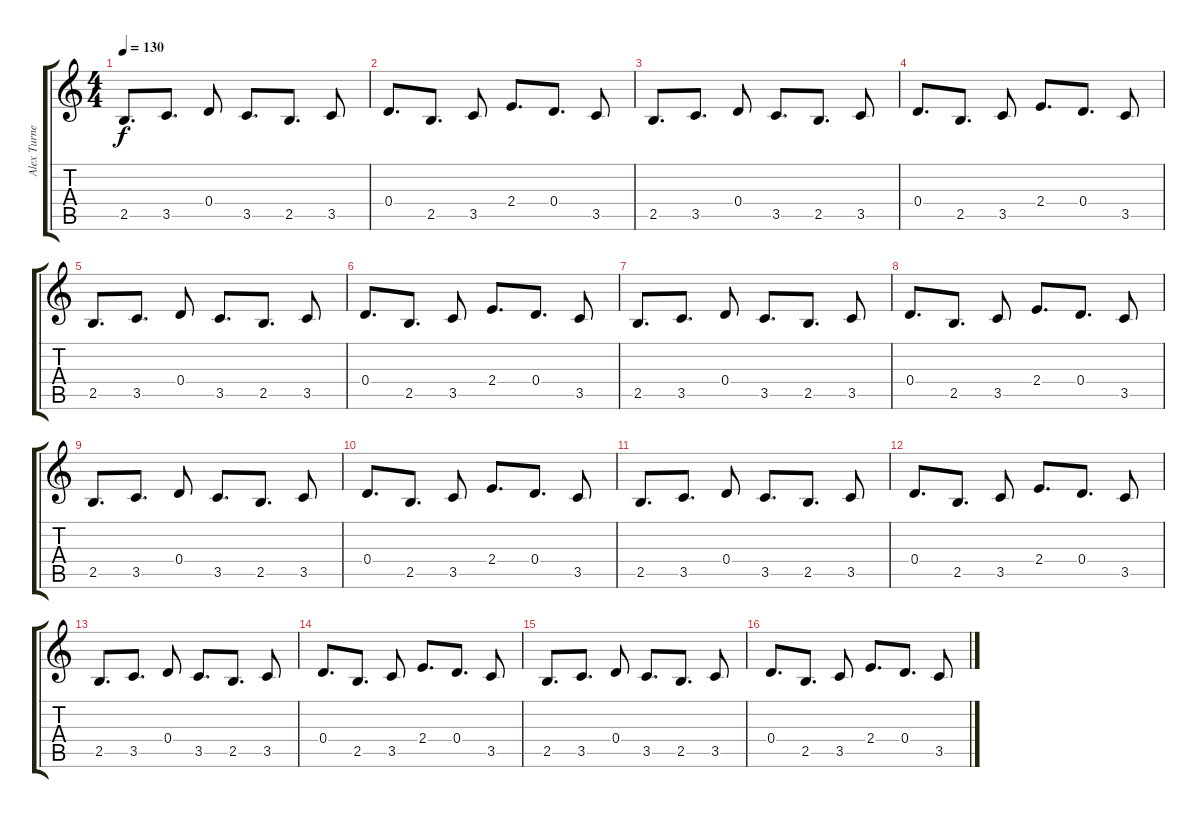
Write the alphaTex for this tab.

\track ("Alex Turner (Guitar 1)" "Alex Turne") {instrument overdrivenguitar}
\staff {score tabs}
\tuning (E4 B3 G3 D3 A2 E2) {hide}
\ts (4 4)
\tempo 130
\clef g2
\ks c
2.5.8{d dy f} 3.5.8{d} 0.4.8 3.5.8{d} 2.5.8{d} 3.5.8 |
0.4.8{d} 2.5.8{d} 3.5.8 2.4.8{d} 0.4.8{d} 3.5.8 |
2.5.8{d} 3.5.8{d} 0.4.8 3.5.8{d} 2.5.8{d} 3.5.8 |
0.4.8{d} 2.5.8{d} 3.5.8 2.4.8{d} 0.4.8{d} 3.5.8 |
2.5.8{d} 3.5.8{d} 0.4.8 3.5.8{d} 2.5.8{d} 3.5.8 |
0.4.8{d} 2.5.8{d} 3.5.8 2.4.8{d} 0.4.8{d} 3.5.8 |
2.5.8{d} 3.5.8{d} 0.4.8 3.5.8{d} 2.5.8{d} 3.5.8 |
0.4.8{d} 2.5.8{d} 3.5.8 2.4.8{d} 0.4.8{d} 3.5.8 |
2.5.8{d} 3.5.8{d} 0.4.8 3.5.8{d} 2.5.8{d} 3.5.8 |
0.4.8{d} 2.5.8{d} 3.5.8 2.4.8{d} 0.4.8{d} 3.5.8 |
2.5.8{d} 3.5.8{d} 0.4.8 3.5.8{d} 2.5.8{d} 3.5.8 |
0.4.8{d} 2.5.8{d} 3.5.8 2.4.8{d} 0.4.8{d} 3.5.8 |
2.5.8{d} 3.5.8{d} 0.4.8 3.5.8{d} 2.5.8{d} 3.5.8 |
0.4.8{d} 2.5.8{d} 3.5.8 2.4.8{d} 0.4.8{d} 3.5.8 |
2.5.8{d} 3.5.8{d} 0.4.8 3.5.8{d} 2.5.8{d} 3.5.8 |
0.4.8{d} 2.5.8{d} 3.5.8 2.4.8{d} 0.4.8{d} 3.5.8
